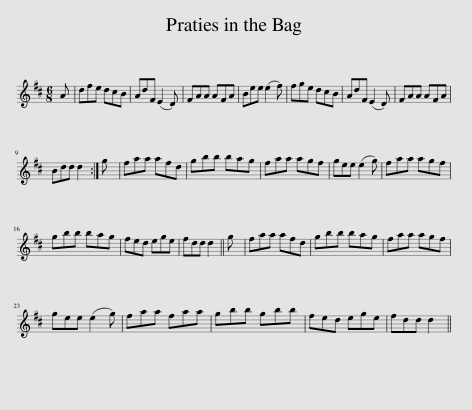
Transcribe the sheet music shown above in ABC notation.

X:1
L:1/8
M:6/8
I:linebreak $
K:D
V:1 treble
V:1
 A | dfe dcB | AdF (E2 D) | FAA AFA | Bee (e2 f) | %5
 fge dcB | AdF (E2 D) | FAA AFA |$ Bdd d2 :| g | %10
 faa afd | gbb bag | faa agf | gee (e2 g) | faa agf |$ %15
 gbb bag | fed ege | fdd d2 || g | faa afd | %20
 gbb bag | faa agf |$ gee (e2 g) | faa faa | gbb gbb | %25
 fed ege | fdd d2 || %27
